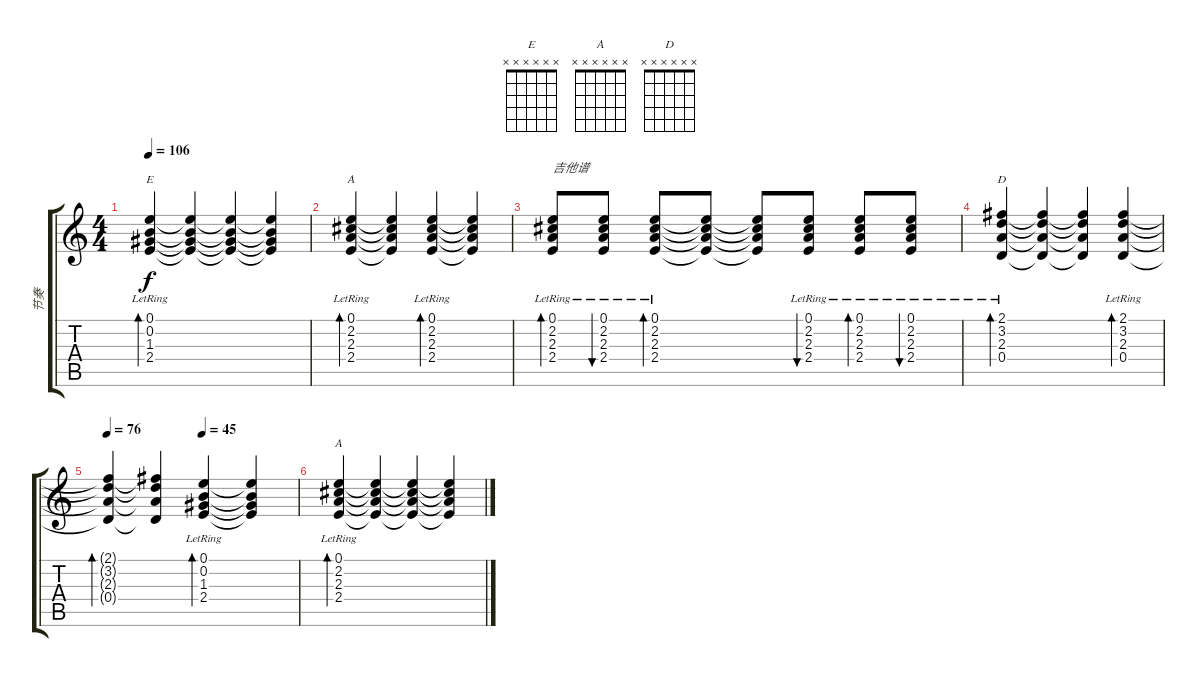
\track ("节奏" "节奏") {instrument acousticguitarsteel}
\staff {score tabs}
\tuning (E4 B3 G3 D3 A2 E2) {hide}
\chord ("E" x x x x x x)
\chord ("A" 0 2 2 2 0 0)
\chord ("D" x x x x x x)
\chord ("A" x x x x x x)
\ts (4 4)
\tempo 106
\clef g2
\ks c
(0.1{lr} 0.2{lr} 1.3{lr} 2.4{lr}).4{bd 60 ch "E" dy f} (0.1{t} 0.2{t} 1.3{t} 2.4{t}).4 (0.1{t} 0.2{t} 1.3{t} 2.4{t}).4 (0.1{t} 0.2{t} 1.3{t} 2.4{t}).4 |
(0.1{lr} 2.2{lr} 2.3{lr} 2.4{lr}).4{bd 60 ch "A"} (0.1{t} 2.2{t} 2.3{t} 2.4{t}).4 (0.1{lr} 2.2{lr} 2.3{lr} 2.4{lr}).4{bd 60} (0.1{t} 2.2{t} 2.3{t} 2.4{t}).4 |
(0.1{lr} 2.2{lr} 2.3{lr} 2.4{lr}).8{bd 60 txt "吉他谱"} (0.1{lr} 2.2{lr} 2.3{lr} 2.4{lr}).8{bu 60} (0.1{lr} 2.2{lr} 2.3{lr} 2.4{lr}).8{bd 60} (0.1{t} 2.2{t} 2.3{t} 2.4{t}).8 (0.1{t} 2.2{t} 2.3{t} 2.4{t}).8 (0.1{lr} 2.2{lr} 2.3{lr} 2.4{lr}).8{bu 60} (0.1{lr} 2.2{lr} 2.3{lr} 2.4{lr}).8{bd 60} (0.1{lr} 2.2{lr} 2.3{lr} 2.4{lr}).8{bu 60} |
(2.1{lr} 3.2{lr} 2.3{lr} 0.4{lr}).4{bd 60 ch "D"} (2.1{t} 3.2{t} 2.3{t} 0.4{t}).4 (2.1{t} 3.2{t} 2.3{t} 0.4{t}).4 (2.1{lr} 3.2{lr} 2.3{lr} 0.4{lr}).4{bd 60} |
\tempo 76
\tempo (45 0.5)
(2.1{t} 3.2{t} 2.3{t} 0.4{t}).4{bd 60} (2.1{t} 3.2{t} 2.3{t} 0.4{t}).4 (0.1{lr} 0.2{lr} 1.3{lr} 2.4{lr}).4{bd 60} (0.1{t} 0.2{t} 1.3{t} 2.4{t}).4 |
(0.1{lr} 2.2{lr} 2.3{lr} 2.4{lr}).4{bd 60 ch "A"} (0.1{t} 2.2{t} 2.3{t} 2.4{t}).4 (0.1{t} 2.2{t} 2.3{t} 2.4{t}).4 (0.1{t} 2.2{t} 2.3{t} 2.4{t}).4
